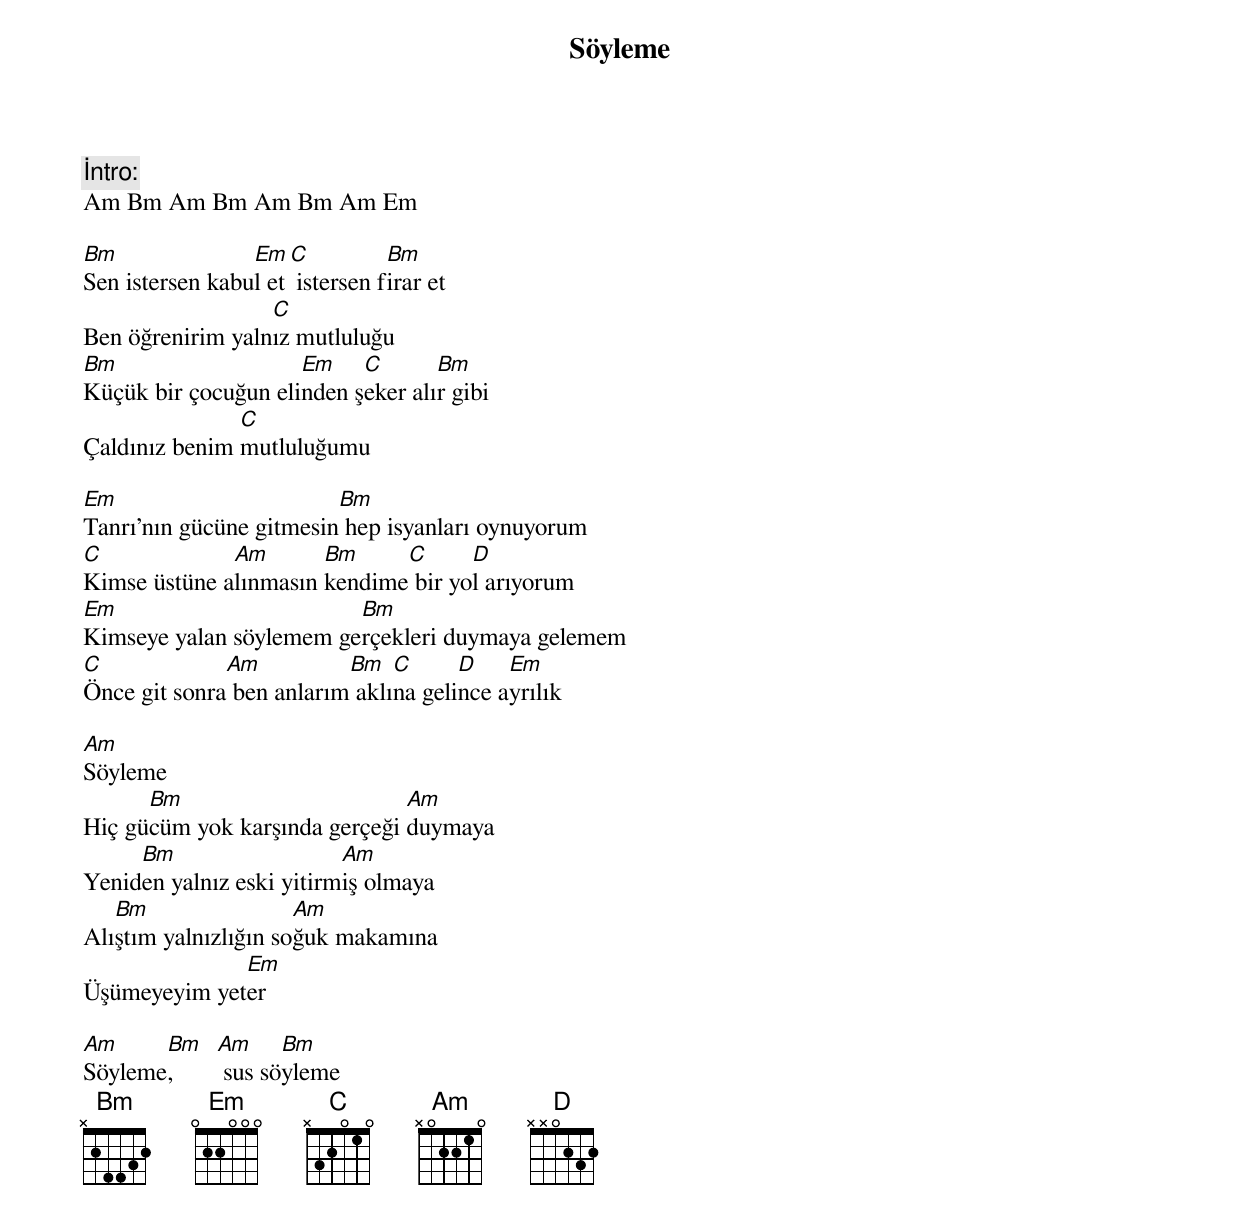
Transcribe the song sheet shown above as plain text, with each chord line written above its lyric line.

{title: Söyleme}
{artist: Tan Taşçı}

İntro:
Am Bm Am Bm Am Bm Am Em

Bm               Em  C          Bm
Sen istersen kabul et istersen firar et
                  C
Ben öğrenirim yalnız mutluluğu
Bm                   Em    C       Bm
Küçük bir çocuğun elinden şeker alır gibi
               C
Çaldınız benim mutluluğumu

Em                       Bm
Tanrı'nın gücüne gitmesin hep isyanları oynuyorum
C             Am       Bm     C      D
Kimse üstüne alınmasın kendime bir yol arıyorum
Em                       Bm
Kimseye yalan söylemem gerçekleri duymaya gelemem
C             Am          Bm   C      D    Em
Önce git sonra ben anlarım aklına gelince ayrılık

Am
Söyleme
      Bm                       Am
Hiç gücüm yok karşında gerçeği duymaya
     Bm                   Am
Yeniden yalnız eski yitirmiş olmaya
   Bm                 Am
Alıştım yalnızlığın soğuk makamına
              Em
Üşümeyeyim yeter

Am     Bm      Am     Bm
Söyleme,        sus söyleme
